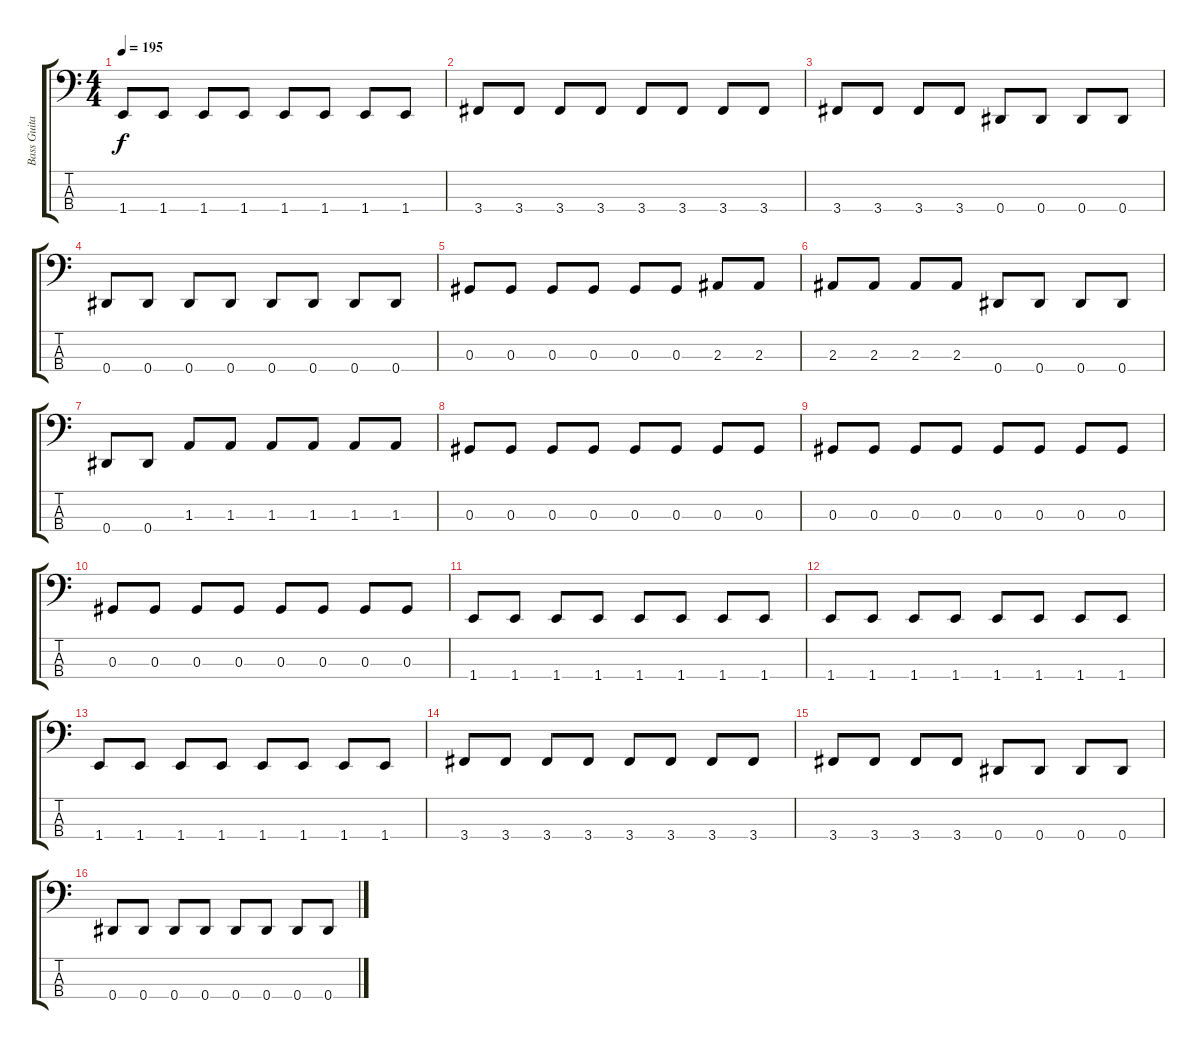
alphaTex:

\track ("Bass Guitar" "Bass Guita") {instrument electricbassfinger}
\staff {score tabs}
\tuning (Gb2 Db2 Ab1 Eb1) {hide}
\ts (4 4)
\tempo 195
\clef f4
\ks c
1.4.8{dy f} 1.4.8 1.4.8 1.4.8 1.4.8 1.4.8 1.4.8 1.4.8 |
3.4.8 3.4.8 3.4.8 3.4.8 3.4.8 3.4.8 3.4.8 3.4.8 |
3.4.8 3.4.8 3.4.8 3.4.8 0.4.8 0.4.8 0.4.8 0.4.8 |
0.4.8 0.4.8 0.4.8 0.4.8 0.4.8 0.4.8 0.4.8 0.4.8 |
0.3.8 0.3.8 0.3.8 0.3.8 0.3.8 0.3.8 2.3.8 2.3.8 |
2.3.8 2.3.8 2.3.8 2.3.8 0.4.8 0.4.8 0.4.8 0.4.8 |
0.4.8 0.4.8 1.3.8 1.3.8 1.3.8 1.3.8 1.3.8 1.3.8 |
0.3.8 0.3.8 0.3.8 0.3.8 0.3.8 0.3.8 0.3.8 0.3.8 |
0.3.8 0.3.8 0.3.8 0.3.8 0.3.8 0.3.8 0.3.8 0.3.8 |
0.3.8 0.3.8 0.3.8 0.3.8 0.3.8 0.3.8 0.3.8 0.3.8 |
1.4.8 1.4.8 1.4.8 1.4.8 1.4.8 1.4.8 1.4.8 1.4.8 |
1.4.8 1.4.8 1.4.8 1.4.8 1.4.8 1.4.8 1.4.8 1.4.8 |
1.4.8 1.4.8 1.4.8 1.4.8 1.4.8 1.4.8 1.4.8 1.4.8 |
3.4.8 3.4.8 3.4.8 3.4.8 3.4.8 3.4.8 3.4.8 3.4.8 |
3.4.8 3.4.8 3.4.8 3.4.8 0.4.8 0.4.8 0.4.8 0.4.8 |
0.4.8 0.4.8 0.4.8 0.4.8 0.4.8 0.4.8 0.4.8 0.4.8
